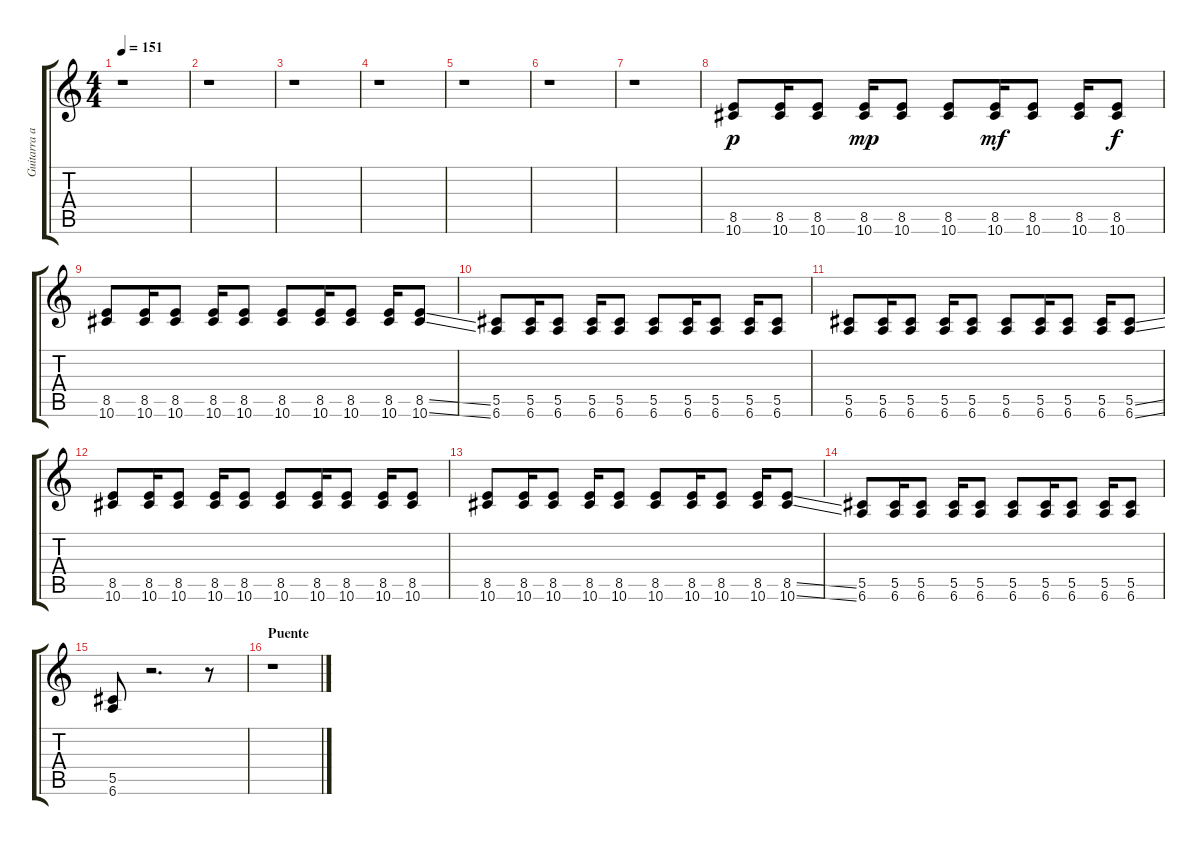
\track ("Guitarra acústica" "Guitarra a") {instrument electricguitarjazz}
\staff {score tabs}
\tuning (Eb4 Bb3 Gb3 Db3 Ab2 Eb2) {hide}
\ts (4 4)
\tempo 151
\clef g2
\ks c
r.1{dy f} |
r.1 |
r.1 |
r.1 |
r.1 |
r.1 |
r.1 |
(8.5 10.6).8{dy p} (8.5 10.6).16 (8.5 10.6).8 (8.5 10.6).16{dy mp} (8.5 10.6).8 (8.5 10.6).8 (8.5 10.6).16{dy mf} (8.5 10.6).8 (8.5 10.6).16 (8.5 10.6).8{dy f} |
(8.5 10.6).8 (8.5 10.6).16 (8.5 10.6).8 (8.5 10.6).16 (8.5 10.6).8 (8.5 10.6).8 (8.5 10.6).16 (8.5 10.6).8 (8.5 10.6).16 (8.5{ss} 10.6{ss}).8 |
(5.5 6.6).8 (5.5 6.6).16 (5.5 6.6).8 (5.5 6.6).16 (5.5 6.6).8 (5.5 6.6).8 (5.5 6.6).16 (5.5 6.6).8 (5.5 6.6).16 (5.5 6.6).8 |
(5.5 6.6).8 (5.5 6.6).16 (5.5 6.6).8 (5.5 6.6).16 (5.5 6.6).8 (5.5 6.6).8 (5.5 6.6).16 (5.5 6.6).8 (5.5 6.6).16 (5.5{ss} 6.6{ss}).8 |
(8.5 10.6).8 (8.5 10.6).16 (8.5 10.6).8 (8.5 10.6).16 (8.5 10.6).8 (8.5 10.6).8 (8.5 10.6).16 (8.5 10.6).8 (8.5 10.6).16 (8.5 10.6).8 |
(8.5 10.6).8 (8.5 10.6).16 (8.5 10.6).8 (8.5 10.6).16 (8.5 10.6).8 (8.5 10.6).8 (8.5 10.6).16 (8.5 10.6).8 (8.5 10.6).16 (8.5{ss} 10.6{ss}).8 |
(5.5 6.6).8 (5.5 6.6).16 (5.5 6.6).8 (5.5 6.6).16 (5.5 6.6).8 (5.5 6.6).8 (5.5 6.6).16 (5.5 6.6).8 (5.5 6.6).16 (5.5 6.6).8 |
(5.5 6.6).8 r.2{d} r.8 |
\section ("" "Puente")
r.1
